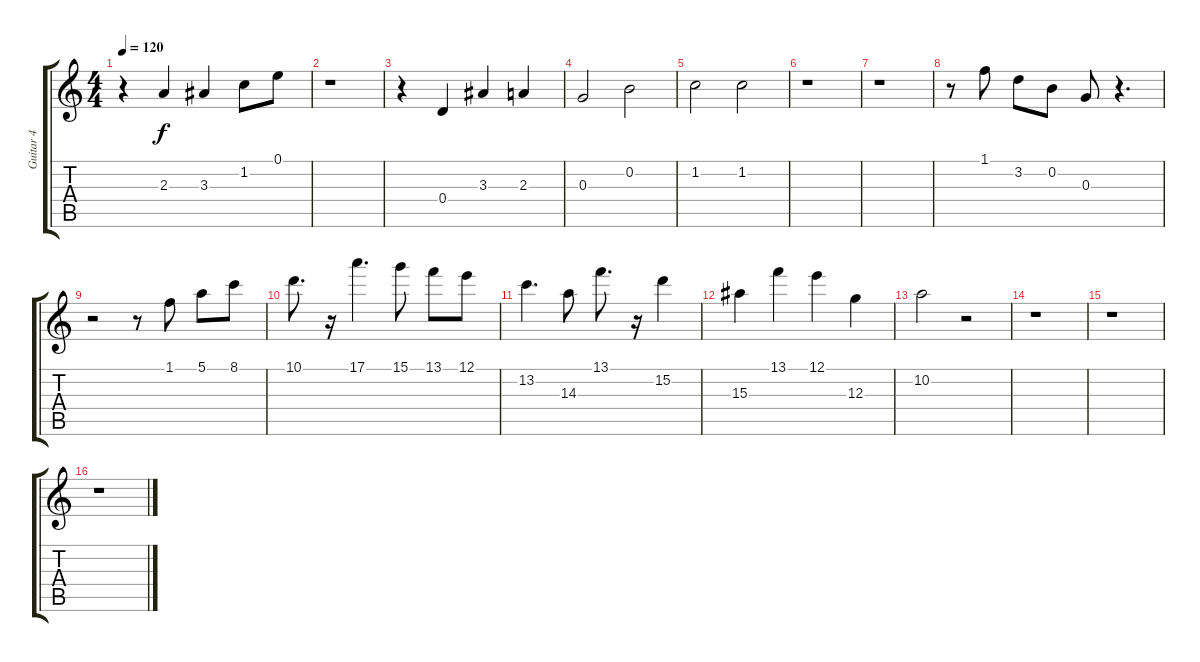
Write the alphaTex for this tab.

\track ("Guitar 4" "Guitar 4") {instrument acousticguitarnylon}
\staff {score tabs}
\tuning (E4 B3 G3 D3 A2 E2) {hide}
\ts (4 4)
\tempo 120
\clef g2
\ks c
r.4{dy f} 2.3.4{balance 12} 3.3.4 1.2.8 0.1.8 |
r.1 |
r.4 0.4.4 3.3.4 2.3.4 |
0.3.2 0.2.2 |
1.2.2 1.2.2 |
r.1 |
r.1 |
r.8 1.1.8 3.2.8 0.2.8 0.3.8 r.4{d} |
r.2 r.8 1.1.8 5.1.8 8.1.8 |
10.1.8{d} r.16 17.1.4{d} 15.1.8 13.1.8 12.1.8 |
13.2.4{d} 14.3.8 13.1.8{d} r.16 15.2.4 |
15.3.4 13.1.4 12.1.4 12.3.4 |
10.2.2 r.2 |
r.1 |
r.1 |
r.1
